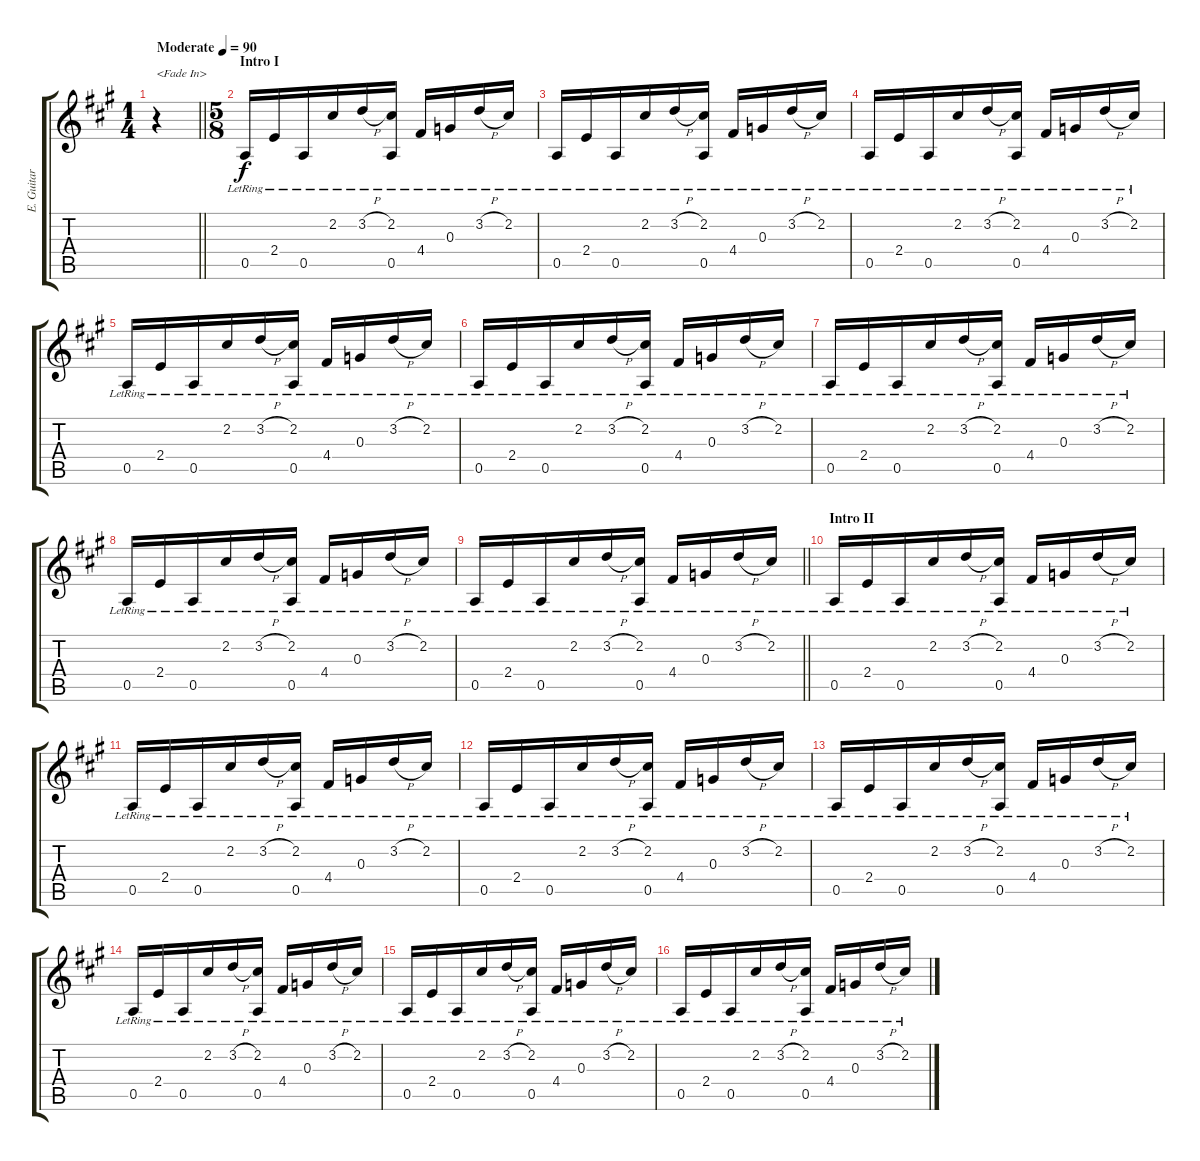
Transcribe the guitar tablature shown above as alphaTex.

\track ("E. Guitar I" "E. Guitar ") {instrument electricguitarclean}
\staff {score tabs}
\tuning (E4 B3 G3 D3 A2 E2) {hide}
\ts (1 4)
\tempo (90 "Moderate")
\clef g2
\barLineRight lightlight
\ks a
r.4{txt "<Fade In>" dy f volume 0 instrument electricguitarclean} |
\ts (5 8)
\section ("" "Intro I")
0.5{lr}.16{volume 13} 2.4{lr}.16{beam merge} 0.5{lr}.16 2.2{lr}.16{beam merge} 3.2{h lr}.16 (2.2{lr} 0.5{lr}).16 4.4{lr}.16 0.3{lr}.16{beam merge} 3.2{h lr}.16 2.2{lr}.16 |
0.5{lr}.16 2.4{lr}.16 0.5{lr}.16 2.2{lr}.16 3.2{h lr}.16 (2.2{lr} 0.5{lr}).16 4.4{lr}.16 0.3{lr}.16 3.2{h lr}.16 2.2{lr}.16 |
0.5{lr}.16 2.4{lr}.16{beam merge} 0.5{lr}.16 2.2{lr}.16{beam merge} 3.2{h lr}.16 (2.2{lr} 0.5{lr}).16 4.4{lr}.16 0.3{lr}.16{beam merge} 3.2{h lr}.16 2.2{lr}.16 |
0.5{lr}.16 2.4{lr}.16 0.5{lr}.16 2.2{lr}.16 3.2{h lr}.16 (2.2{lr} 0.5{lr}).16 4.4{lr}.16 0.3{lr}.16 3.2{h lr}.16 2.2{lr}.16 |
0.5{lr}.16 2.4{lr}.16{beam merge} 0.5{lr}.16 2.2{lr}.16{beam merge} 3.2{h lr}.16 (2.2{lr} 0.5{lr}).16 4.4{lr}.16 0.3{lr}.16{beam merge} 3.2{h lr}.16 2.2{lr}.16 |
0.5{lr}.16 2.4{lr}.16 0.5{lr}.16 2.2{lr}.16 3.2{h lr}.16 (2.2{lr} 0.5{lr}).16 4.4{lr}.16 0.3{lr}.16 3.2{h lr}.16 2.2{lr}.16 |
0.5{lr}.16 2.4{lr}.16{beam merge} 0.5{lr}.16 2.2{lr}.16{beam merge} 3.2{h lr}.16 (2.2{lr} 0.5{lr}).16 4.4{lr}.16 0.3{lr}.16{beam merge} 3.2{h lr}.16 2.2{lr}.16 |
\barLineRight lightlight
0.5{lr}.16 2.4{lr}.16 0.5{lr}.16 2.2{lr}.16 3.2{h lr}.16 (2.2{lr} 0.5{lr}).16 4.4{lr}.16 0.3{lr}.16 3.2{h lr}.16 2.2{lr}.16 |
\section ("" "Intro II")
0.5{lr}.16 2.4{lr}.16{beam merge} 0.5{lr}.16 2.2{lr}.16{beam merge} 3.2{h lr}.16 (2.2{lr} 0.5{lr}).16 4.4{lr}.16 0.3{lr}.16{beam merge} 3.2{h lr}.16 2.2{lr}.16 |
0.5{lr}.16 2.4{lr}.16 0.5{lr}.16 2.2{lr}.16 3.2{h lr}.16 (2.2{lr} 0.5{lr}).16 4.4{lr}.16 0.3{lr}.16 3.2{h lr}.16 2.2{lr}.16 |
0.5{lr}.16 2.4{lr}.16{beam merge} 0.5{lr}.16 2.2{lr}.16{beam merge} 3.2{h lr}.16 (2.2{lr} 0.5{lr}).16 4.4{lr}.16 0.3{lr}.16{beam merge} 3.2{h lr}.16 2.2{lr}.16 |
0.5{lr}.16 2.4{lr}.16 0.5{lr}.16 2.2{lr}.16 3.2{h lr}.16 (2.2{lr} 0.5{lr}).16 4.4{lr}.16 0.3{lr}.16 3.2{h lr}.16 2.2{lr}.16 |
0.5{lr}.16 2.4{lr}.16{beam merge} 0.5{lr}.16 2.2{lr}.16{beam merge} 3.2{h lr}.16 (2.2{lr} 0.5{lr}).16 4.4{lr}.16 0.3{lr}.16{beam merge} 3.2{h lr}.16 2.2{lr}.16 |
0.5{lr}.16 2.4{lr}.16 0.5{lr}.16 2.2{lr}.16 3.2{h lr}.16 (2.2{lr} 0.5{lr}).16 4.4{lr}.16 0.3{lr}.16 3.2{h lr}.16 2.2{lr}.16 |
0.5{lr}.16 2.4{lr}.16{beam merge} 0.5{lr}.16 2.2{lr}.16{beam merge} 3.2{h lr}.16 (2.2{lr} 0.5{lr}).16 4.4{lr}.16 0.3{lr}.16{beam merge} 3.2{h lr}.16 2.2{lr}.16
